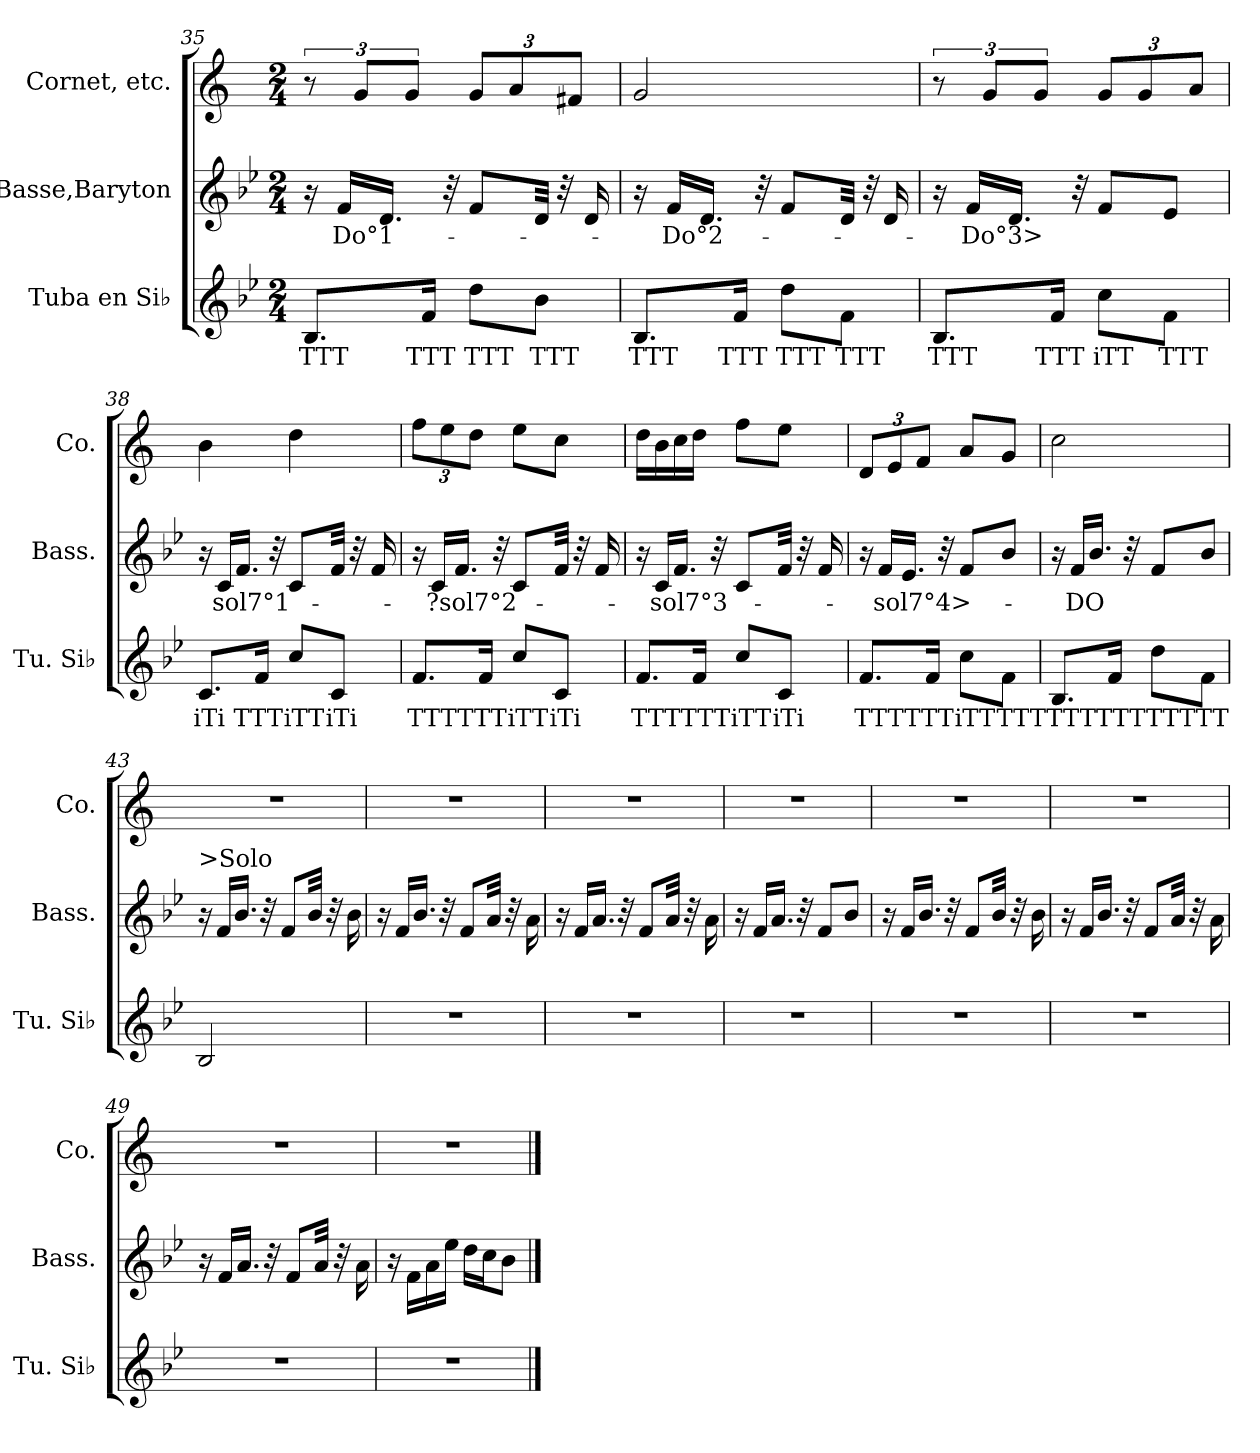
**kern	**text	**kern	**text	**kern
*part3	*part3	*part2	*part2	*part1
*staff3	*staff3	*staff2	*staff2	*staff1
*I"Tuba en Si♭	*	*I"Basse,Baryton	*	*I"Cornet, etc.
*I'Tu. Si♭	*	*I'Bass.	*	*I'Co.
!!LO:LB:g=z
*clefG2	*	*clefG2	*	*clefG2
*ITrd15c26	*	*ITrd8c14	*	*ITrd1c2
*k[b-e-]	*	*k[b-e-]	*	*k[b-e-]
*M2/4	*	*M2/4	*	*M2/4
=35	=35	=35	=35	=35
!	!LO:LY:b	!	!	!
8.BBB-/L	TTT	16r	.	12r
!	!	!	!LO:LY:b	!
.	.	16F/LL	Do°1-	.
.	.	.	.	12f/L
.	.	16.D/JJ	.	.
.	.	.	.	12f/J
!	!LO:LY:b	!	!	!
16FF/Jk	TTT	.	.	.
.	.	32r	.	.
!	!LO:LY:b	!	!	!
*	*	*	*	*Xbrackettup
8D\L	TTT	8F/L	.	12f/L
.	.	.	.	12g/
!	!LO:LY:b	!	!	!
8BB-\J	TTT	32D/Jkk	.	.
.	.	32r	.	.
.	.	.	.	12en/J
.	.	16D/	.	.
=36	=36	=36	=36	=36
!	!LO:LY:b	!	!	!
8.BBB-/L	TTT	16r	.	2f/
!	!	!	!LO:LY:b	!
.	.	16F/LL	Do°2-	.
.	.	16.D/JJ	.	.
!	!LO:LY:b	!	!	!
16FF/Jk	TTT	.	.	.
.	.	32r	.	.
!	!LO:LY:b	!	!	!
8D\L	TTT	8F/L	.	.
!	!LO:LY:b	!	!	!
8FF\J	TTT	32D/Jkk	.	.
.	.	32r	.	.
.	.	16D/	.	.
=37	=37	=37	=37	=37
!	!LO:LY:b	!	!	!
*	*	*	*	*brackettup
8.BBB-/L	TTT	16r	.	12r
!	!	!	!LO:LY:b	!
.	.	16F/LL	Do°3>	.
.	.	.	.	12f/L
.	.	16.D/JJ	.	.
.	.	.	.	12f/J
!	!LO:LY:b	!	!	!
16FF/Jk	TTT	.	.	.
.	.	32r	.	.
!	!LO:LY:b	!	!	!
*	*	*	*	*Xbrackettup
8C\L	iTT	8F/L	.	12f/L
.	.	.	.	12f/
!	!LO:LY:b	!	!	!
8FF\J	TTT	8E-/J	.	.
.	.	.	.	12g/J
!!LO:LB:g=z
=38	=38	=38	=38	=38
!	!LO:LY:b	!	!	!
8.CC/L	iTi	16r	.	4a\
!	!	!	!LO:LY:b	!
.	.	16C/LL	sol7°1-	.
.	.	16.F/JJ	.	.
!	!LO:LY:b	!	!	!
16FF/Jk	TTT	.	.	.
.	.	32r	.	.
!	!LO:LY:b	!	!	!
8C/L	iTT	8C/L	.	4cc\
!	!LO:LY:b	!	!	!
8CC/J	iTi	32F/Jkk	.	.
.	.	32r	.	.
.	.	16F/	.	.
=39	=39	=39	=39	=39
!	!LO:LY:b	!	!	!
8.FF/L	TTT	16r	.	12ee-\L
!	!	!	!LO:LY:b	!
.	.	16C/LL	?sol7°2-	.
.	.	.	.	12dd\
.	.	16.F/JJ	.	.
.	.	.	.	12cc\J
!	!LO:LY:b	!	!	!
16FF/Jk	TTT	.	.	.
.	.	32r	.	.
!	!LO:LY:b	!	!	!
8C/L	iTT	8C/L	.	8dd\L
!	!LO:LY:b	!	!	!
8CC/J	iTi	32F/Jkk	.	8b-\J
.	.	32r	.	.
.	.	16F/	.	.
=40	=40	=40	=40	=40
!	!LO:LY:b	!	!	!
8.FF/L	TTT	16r	.	16cc\LL
!	!	!	!LO:LY:b	!
.	.	16C/LL	sol7°3-	16a\
.	.	16.F/JJ	.	16b-\
!	!LO:LY:b	!	!	!
16FF/Jk	TTT	.	.	16cc\JJ
.	.	32r	.	.
!	!LO:LY:b	!	!	!
8C/L	iTT	8C/L	.	8ee-\L
!	!LO:LY:b	!	!	!
8CC/J	iTi	32F/Jkk	.	8dd\J
.	.	32r	.	.
.	.	16F/	.	.
=41	=41	=41	=41	=41
!	!LO:LY:b	!	!	!
8.FF/L	TTT	16r	.	12c/L
!	!	!	!LO:LY:b	!
.	.	16F/LL	sol7°4>-	.
.	.	.	.	12d/
.	.	16.E-/JJ	.	.
.	.	.	.	12e-/J
!	!LO:LY:b	!	!	!
16FF/Jk	TTT	.	.	.
.	.	32r	.	.
!	!LO:LY:b	!	!	!
8C\L	iTT	8F/L	.	8g/L
!	!LO:LY:b	!	!	!
8FF\J	TTT	8B-/J	.	8f/J
!!LO:LB:g=z
=42	=42	=42	=42	=42
!	!LO:LY:b	!	!	!
8.BBB-/L	TTT	16r	.	2b-\
!	!	!	!LO:LY:b	!
.	.	16F/LL	DO	.
.	.	16.B-/JJ	.	.
!	!LO:LY:b	!	!	!
16FF/Jk	TTT	.	.	.
.	.	32r	.	.
!	!LO:LY:b	!	!	!
8D\L	TTT	8F/L	.	.
!	!LO:LY:b	!	!	!
8FF\J	TT	8B-/J	.	.
=43	=43	=43	=43	=43
!	!	!LO:TX:a:t=>Solo	!	!
2BBB-/	.	16r	.	2r
.	.	16F/LL	.	.
.	.	16.B-/JJ	.	.
.	.	32r	.	.
.	.	8F/L	.	.
.	.	32B-/Jkk	.	.
.	.	32r	.	.
.	.	16B-\	.	.
=44	=44	=44	=44	=44
2r	.	16r	.	2r
.	.	16F/LL	.	.
.	.	16.B-/JJ	.	.
.	.	32r	.	.
.	.	8F/L	.	.
.	.	32A/Jkk	.	.
.	.	32r	.	.
.	.	16A\	.	.
=45	=45	=45	=45	=45
2r	.	16r	.	2r
.	.	16F/LL	.	.
.	.	16.A/JJ	.	.
.	.	32r	.	.
.	.	8F/L	.	.
.	.	32A/Jkk	.	.
.	.	32r	.	.
.	.	16A\	.	.
=46	=46	=46	=46	=46
2r	.	16r	.	2r
.	.	16F/LL	.	.
.	.	16.A/JJ	.	.
.	.	32r	.	.
.	.	8F/L	.	.
.	.	8B-/J	.	.
!!LO:PB:g=z
=47	=47	=47	=47	=47
2r	.	16r	.	2r
.	.	16F/LL	.	.
.	.	16.B-/JJ	.	.
.	.	32r	.	.
.	.	8F/L	.	.
.	.	32B-/Jkk	.	.
.	.	32r	.	.
.	.	16B-\	.	.
=48	=48	=48	=48	=48
2r	.	16r	.	2r
.	.	16F/LL	.	.
.	.	16.B-/JJ	.	.
.	.	32r	.	.
.	.	8F/L	.	.
.	.	32A/Jkk	.	.
.	.	32r	.	.
.	.	16A\	.	.
=49	=49	=49	=49	=49
2r	.	16r	.	2r
.	.	16F/LL	.	.
.	.	16.A/JJ	.	.
.	.	32r	.	.
.	.	8F/L	.	.
.	.	32A/Jkk	.	.
.	.	32r	.	.
.	.	16A\	.	.
=50	=50	=50	=50	=50
2r	.	16r	.	2r
.	.	16F\LL	.	.
.	.	16A\	.	.
.	.	16e-\JJ	.	.
.	.	16d\LL	.	.
.	.	16c\J	.	.
.	.	8B-\J	.	.
==	==	==	==	==
*-	*-	*-	*-	*-
